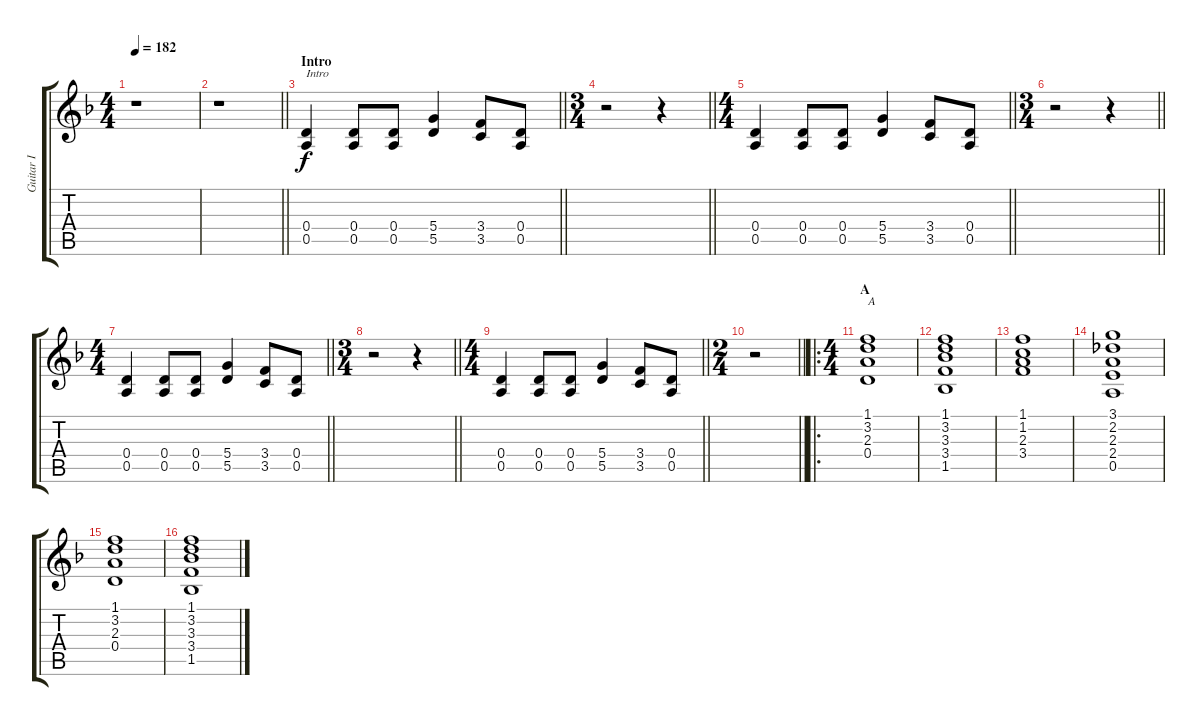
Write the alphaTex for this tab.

\track ("Guitar I" "Guitar I") {instrument overdrivenguitar}
\staff {score tabs}
\tuning (E4 B3 G3 D3 A2 E2) {hide}
\ts (4 4)
\tempo 182
\clef g2
\ks f
r.1{dy f instrument overdrivenguitar} |
\barLineRight lightlight
r.1 |
\section ("" "Intro")
\barLineRight lightlight
(0.4 0.5).4{txt "Intro"} (0.4 0.5).8 (0.4 0.5).8 (5.4 5.5).4 (3.4 3.5).8 (0.4 0.5).8 |
\ts (3 4)
\barLineRight lightlight
r.2 r.4 |
\ts (4 4)
\barLineRight lightlight
(0.4 0.5).4 (0.4 0.5).8 (0.4 0.5).8 (5.4 5.5).4 (3.4 3.5).8 (0.4 0.5).8 |
\ts (3 4)
\barLineRight lightlight
r.2 r.4 |
\ts (4 4)
\barLineRight lightlight
(0.4 0.5).4 (0.4 0.5).8 (0.4 0.5).8 (5.4 5.5).4 (3.4 3.5).8 (0.4 0.5).8 |
\ts (3 4)
\barLineRight lightlight
r.2 r.4 |
\ts (4 4)
\barLineRight lightlight
(0.4 0.5).4 (0.4 0.5).8 (0.4 0.5).8 (5.4 5.5).4 (3.4 3.5).8 (0.4 0.5).8 |
\ts (2 4)
\barLineRight lightlight
r.2 |
\ro
\ts (4 4)
\section ("" "A")
(1.1 3.2 2.3 0.4).1{txt "A"} |
(1.1 3.2 3.3 3.4 1.5).1 |
(1.1 1.2 2.3 3.4).1 |
(3.1 2.2 2.3 2.4 0.5).1 |
(1.1 3.2 2.3 0.4).1 |
(1.1 3.2 3.3 3.4 1.5).1
